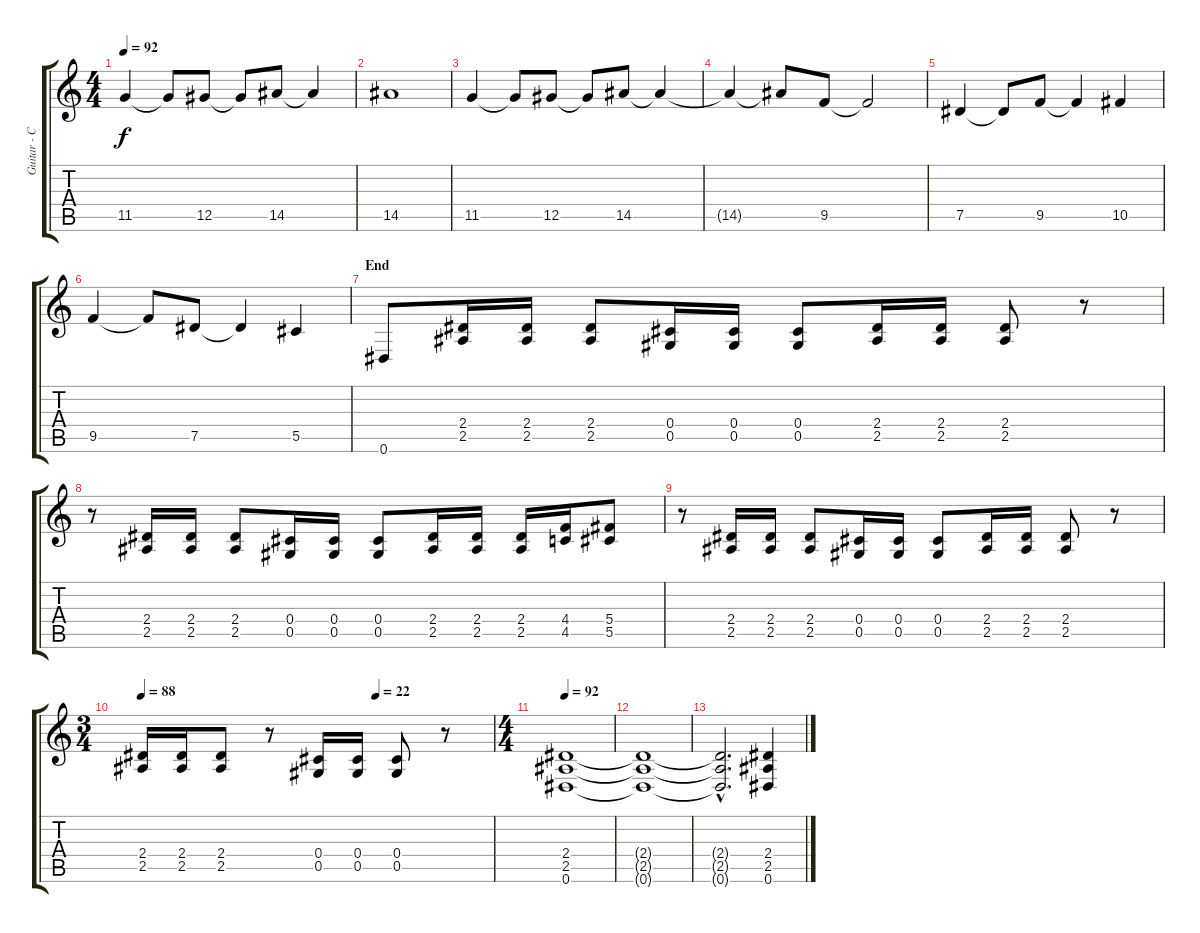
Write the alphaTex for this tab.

\track ("Guitar - Cederic Dupont" "Guitar - C") {instrument overdrivenguitar}
\staff {score tabs}
\tuning (Eb4 Bb3 Gb3 Db3 Ab2 Eb2) {hide}
\ts (4 4)
\tempo 92
\clef g2
\ks c
11.5.4{dy f} 11.5{t}.8 12.5.8 12.5{t}.8 14.5.8 14.5{t}.4 |
14.5.1 |
11.5.4 11.5{t}.8 12.5.8 12.5{t}.8 14.5.8 14.5{t}.4 |
14.5{t}.4 14.5{t}.8 9.5.8 9.5{t}.2 |
7.5.4 7.5{t}.8 9.5.8 9.5{t}.4 10.5.4 |
9.5.4 9.5{t}.8 7.5.8 7.5{t}.4 5.5.4 |
\section ("" "End")
0.6.8 (2.4 2.5).16 (2.4 2.5).16 (2.4 2.5).8 (0.4 0.5).16 (0.4 0.5).16 (0.4 0.5).8 (2.4 2.5).16 (2.4 2.5).16 (2.4 2.5).8 r.8 |
r.8 (2.4 2.5).16 (2.4 2.5).16 (2.4 2.5).8 (0.4 0.5).16 (0.4 0.5).16 (0.4 0.5).8 (2.4 2.5).16 (2.4 2.5).16 (2.4 2.5).16 (4.4 4.5).16 (5.4 5.5).8 |
r.8 (2.4 2.5).16 (2.4 2.5).16 (2.4 2.5).8 (0.4 0.5).16 (0.4 0.5).16 (0.4 0.5).8 (2.4 2.5).16 (2.4 2.5).16 (2.4 2.5).8 r.8 |
\ts (3 4)
\tempo 88
\tempo (22 0.6666666666666666)
(2.4 2.5).16 (2.4 2.5).16 (2.4 2.5).8 r.8 (0.4 0.5).16 (0.4 0.5).16 (0.4 0.5).8 r.8 |
\ts (4 4)
\tempo 92
(2.4 2.5 0.6).1 |
(2.4{t} 2.5{t} 0.6{t}).1 |
(2.4{hac t} 2.5{hac t} 0.6{hac t}).2{d volume 8} (2.4 2.5 0.6).4{volume 13}
